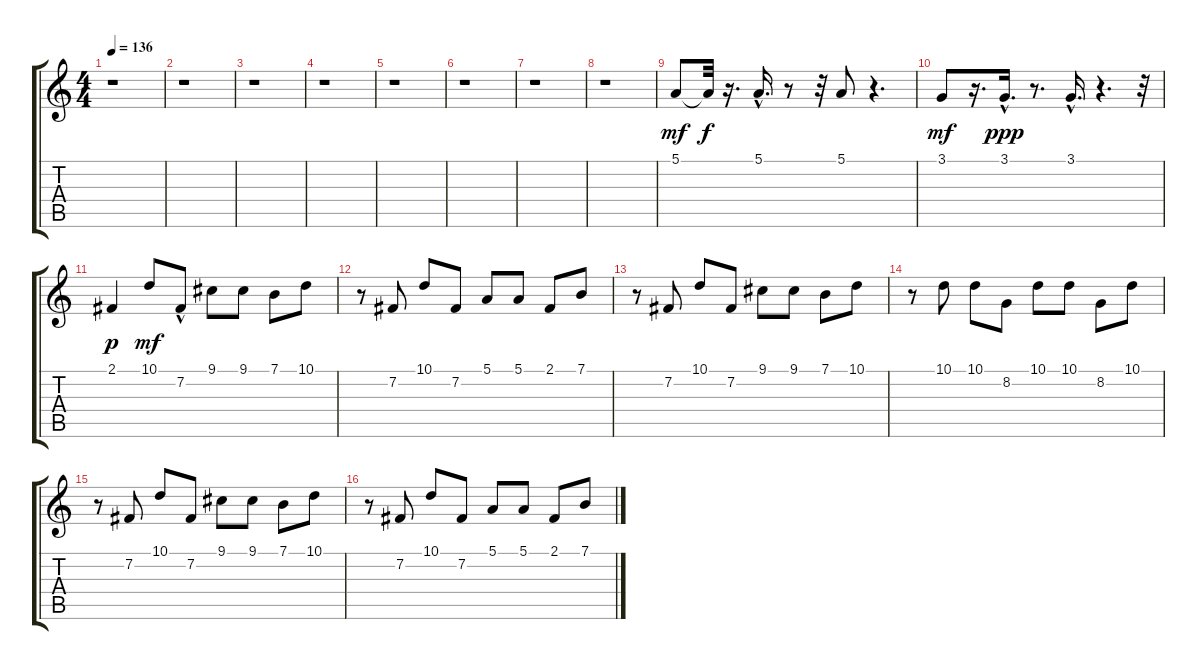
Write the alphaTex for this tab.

\track "" {instrument xylophone}
\staff {score tabs}
\tuning (E4 B3 G3 D3 A2 E2) {hide}
\ts (4 4)
\tempo 136
\clef g2
\ks c
r.1{dy pp} |
r.1 |
r.1 |
r.1 |
r.1 |
r.1 |
r.1 |
r.1 |
5.1.8{dy mf} 5.1{t}.32{dy f} r.16{d} 5.1{hac}.16{d} r.8 r.32 5.1.8 r.4{d} |
3.1.8{dy mf} r.16{d} 3.1{hac}.16{d dy ppp} r.8{d} 3.1{hac}.16{d} r.4{d} r.32 |
2.1.4{dy p} 10.1.8{dy mf} 7.2{hac}.8 9.1.8 9.1.8 7.1.8 10.1.8 |
r.8 7.2.8 10.1.8 7.2.8 5.1.8 5.1.8 2.1.8 7.1.8 |
r.8 7.2.8 10.1.8 7.2.8 9.1.8 9.1.8 7.1.8 10.1.8 |
r.8 10.1.8 10.1.8 8.2.8 10.1.8 10.1.8 8.2.8 10.1.8 |
r.8 7.2.8 10.1.8 7.2.8 9.1.8 9.1.8 7.1.8 10.1.8 |
r.8 7.2.8 10.1.8 7.2.8 5.1.8 5.1.8 2.1.8 7.1.8
